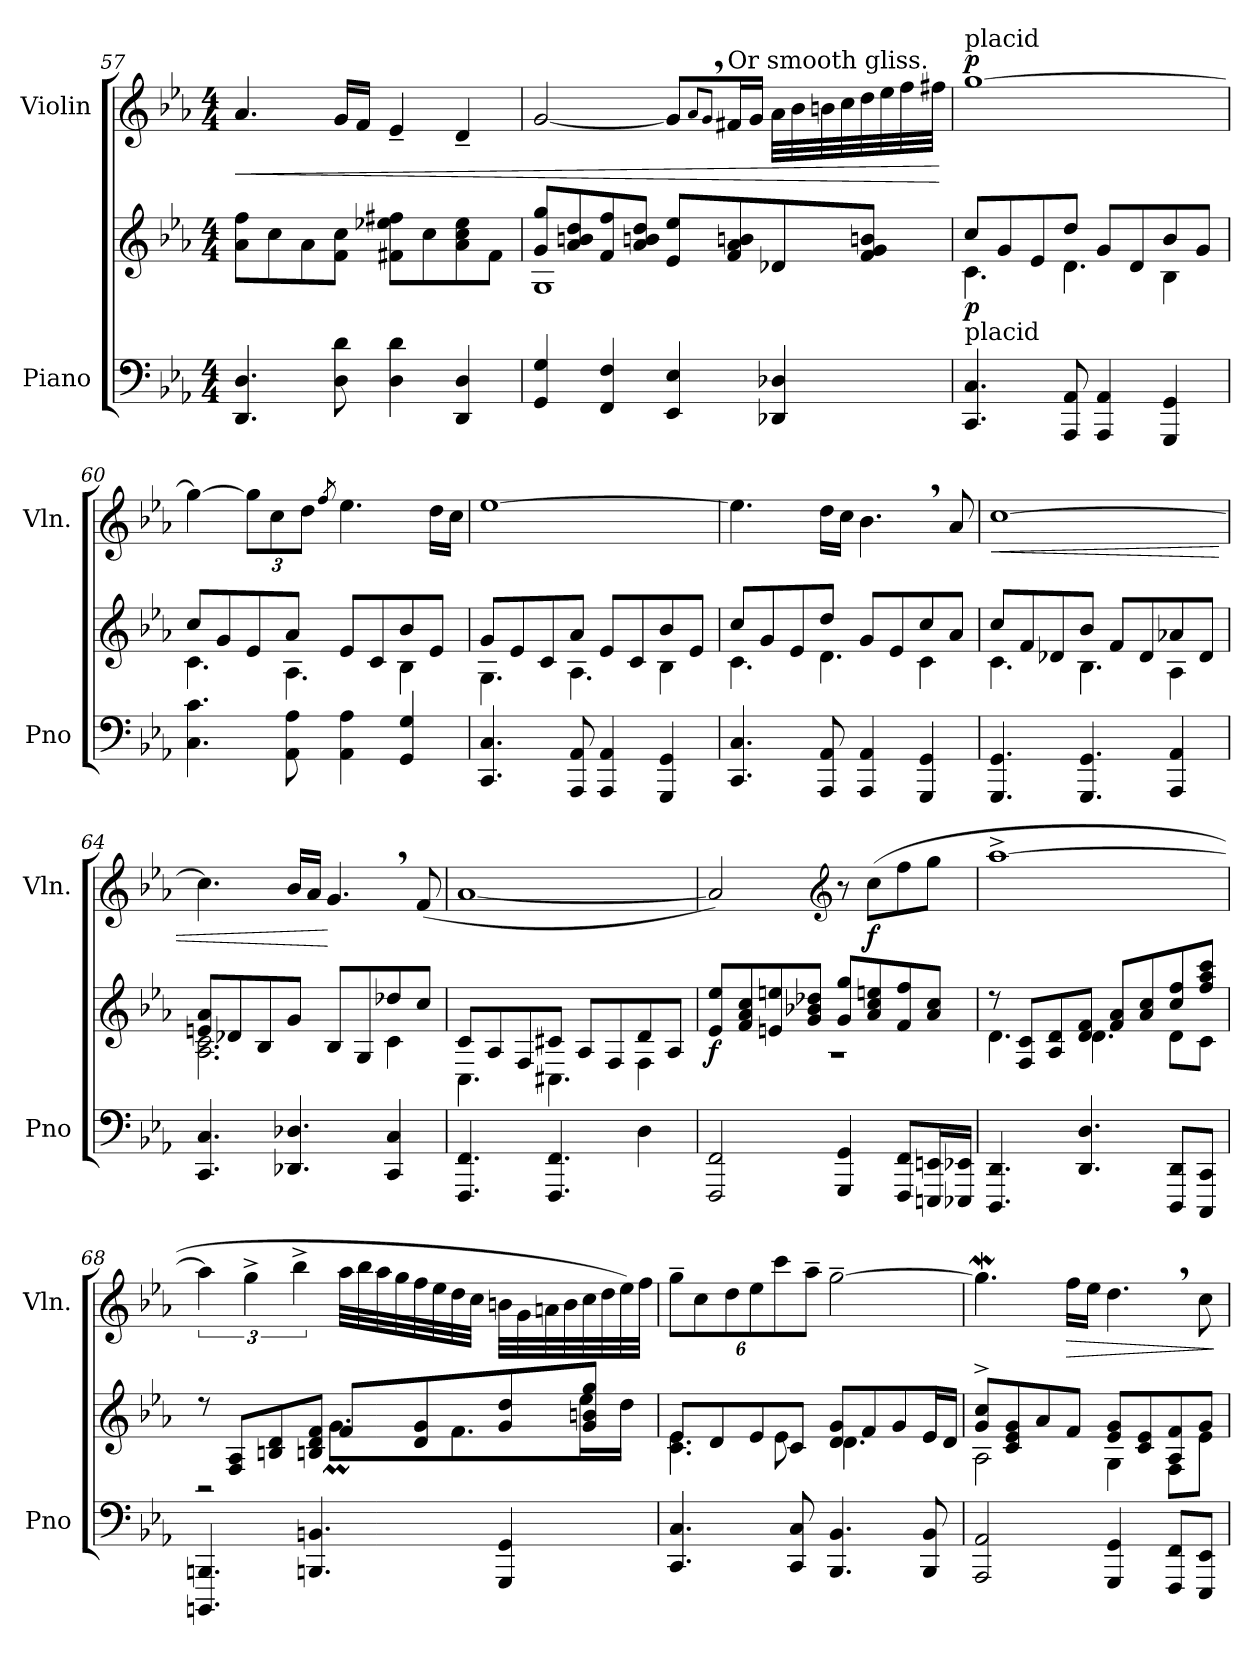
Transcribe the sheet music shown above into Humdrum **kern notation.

**kern	**kern	**dynam	**kern	**dynam
*part2	*part2	*part2	*part1	*part1
*staff3	*staff2	*staff2/3	*staff1	*staff1
*I"Piano	*	*	*I"Violin	*
*I'Pno	*	*	*I'Vln.	*
*clefF4	*clefG2	*	*clefG2	*
*k[b-e-a-]	*k[b-e-a-]	*	*k[b-e-a-]	*
*M4/4	*M4/4	*	*M4/4	*
=57	=57	=57	=57	=57
!	!	!	!	!LO:HP:b
4.DD/ 4.D/	8a-\ 8ff\L	.	4.a-/	<
.	8cc\	.	.	.
.	8a-\	.	.	.
8D\ 8d\	8f\ 8cc\J	.	16g/LL	.
.	.	.	16f/JJ	.
4D\ 4d\	8f#X\ 8ee-X\ 8ff#X\L	.	4e-~/	.
.	8cc\	.	.	.
4DD/ 4D/	8a-\ 8cc\ 8ee-\	.	4d~/	.
.	8f#\J	.	.	.
!!LO:LB:g=z
=58	=58	=58	=58	=58
*	*^	*	*	*
4GG/ 4G/	8g/ 8gg/L	1G	.	[2g/	.
.	8a-/ 8bn/ 8dd/	.	.	.	.
4FF/ 4F/	8f/ 8ff/	.	.	.	.
.	8a-/ 8bn/ 8dd/J	.	.	.	.
4EE-/ 4E-/	8e-/ 8ee-/L	.	.	8g,/L]	.
.	.	.	.	8qa-/L	.
.	.	.	.	8qg/J	.
!	!	!	!	!LO:TX:a:t=Or smooth gliss.	!
.	8f/ 8a-/ 8bn/	.	.	16f#X/L	.
.	.	.	.	16g/JJ	.
4DD-X/ 4D-X/	8d-X/	.	.	32a-\LLL	.
.	.	.	.	32b-\	.
.	.	.	.	32bn\	.
.	.	.	.	32cc\	.
.	8f/ 8g/ 8bn/J	.	.	32dd\	.
.	.	.	.	32ee-\	.
.	.	.	.	32ff\	.
.	.	.	.	32ff#X\JJJ	.
*	*v	*v	*	*	*
.	.	.	.	[
=59	=59	=59	=59	=59
*	*^	*	*	*
!	!	!	!	!LO:TX:a:t=placid	!
!	!LO:TX:b:t=placid	!	!	!	!
!	!	!	!LO:DY:b	!	!LO:DY:a
4.CC/ 4.C/	8cc/L	4.c\	p	[1gg	p
.	8g/	.	.	.	.
.	8e-/	.	.	.	.
8AAA-/ 8AA-/	8dd/J	4.d\	.	.	.
4AAA-/ 4AA-/	8g/L	.	.	.	.
.	8d/	.	.	.	.
4GGG/ 4GG/	8b-/	4B-\	.	.	.
.	8g/J	.	.	.	.
=60	=60	=60	=60	=60	=60
4.C\ 4.c\	8cc/L	4.c\	.	4gg\_	.
.	8g/	.	.	.	.
*	*	*	*	*Xbrackettup	*
.	8e-/	.	.	12gg\L]	.
.	.	.	.	12cc\	.
8AA-\ 8A-\	8a-/J	4.A-\	.	.	.
.	.	.	.	12dd\J	.
.	.	.	.	8qff/	.
4AA-\ 4A-\	8e-/L	.	.	4.ee-\	.
.	8c/	.	.	.	.
4GG/ 4G/	8b-/	4B-\	.	.	.
.	8e-/J	.	.	16dd\LL	.
.	.	.	.	16cc\JJ	.
=61	=61	=61	=61	=61	=61
4.CC/ 4.C/	8g/L	4.G\	.	[1ee-	.
.	8e-/	.	.	.	.
.	8c/	.	.	.	.
8AAA-/ 8AA-/	8a-/J	4.A-\	.	.	.
4AAA-/ 4AA-/	8e-/L	.	.	.	.
.	8c/	.	.	.	.
4GGG/ 4GG/	8b-/	4B-\	.	.	.
.	8e-/J	.	.	.	.
!!LO:LB:g=z
=62	=62	=62	=62	=62	=62
4.CC/ 4.C/	8cc/L	4.c\	.	4.ee-\]	.
.	8g/	.	.	.	.
.	8e-/	.	.	.	.
8AAA-/ 8AA-/	8dd/J	4.d\	.	16dd\LL	.
.	.	.	.	16cc\JJ	.
4AAA-/ 4AA-/	8g/L	.	.	4.b-,\	.
.	8e-/	.	.	.	.
4GGG/ 4GG/	8cc/	4c\	.	.	.
.	8a-/J	.	.	8a-/	.
=63	=63	=63	=63	=63	=63
!	!	!	!	!	!LO:HP:b
4.GGG/ 4.GG/	8cc/L	4.c\	.	[1cc	<
.	8f/	.	.	.	.
.	8d-X/	.	.	.	.
4.GGG/ 4.GG/	8b-/J	4.B-\	.	.	.
.	8f/L	.	.	.	.
.	8d-/	.	.	.	.
4AAA-/ 4AA-/	8a-X/	4A-\	.	.	.
.	8d-/J	.	.	.	.
=64	=64	=64	=64	=64	=64
4.CC/ 4.C/	8en/ 8a-/L	2.A-\ 2.c\	.	4.cc\]	.
.	8d-X/	.	.	.	.
.	8B-/	.	.	.	.
4.DD-X/ 4.D-X/	8g/J	.	.	16b-/LL	.
.	.	.	.	16a-/JJ	.
.	8B-/L	.	.	4.g,/	[
.	8G/	.	.	.	.
4CC/ 4C/	8dd-X/	4c\	.	.	.
.	8cc/J	.	.	(>8f/	.
=65	=65	=65	=65	=65	=65
4.FFF/ 4.FF/	8c/L	4.C\	.	[1a-	.
.	8A-/	.	.	.	.
.	8F/	.	.	.	.
4.FFF/ 4.FF/	8c#X/J	4.C#X\	.	.	.
.	8A-/L	.	.	.	.
.	8F/	.	.	.	.
4D\	8d/	4F\	.	.	.
.	8A-/J	.	.	.	.
!!LO:PB:g=z
=66	=66	=66	=66	=66	=66
!	!	!	!LO:DY:b	!	!
2FFF/ 2FF/	8e-/ 8ee-/L	1r	f	2a-/])	.
.	8f/ 8a-/ 8cc/	.	.	.	.
.	8en/ 8een/	.	.	.	.
.	8g/ 8b-X/ 8dd-X/J	.	.	.	.
*	*	*	*	*clefG2	*
4GGG/ 4GG/	8g/ 8gg/L	.	.	8r	.
!	!	!	!	!	!LO:DY:b
.	8a-/ 8cc/ 8een/	.	.	(>8cc\L	f
8FFF/ 8FF/L	8f/ 8ff/	.	.	8ff\	.
16EEEn/ 16EEn/L	8a-/ 8cc/J	.	.	8gg\J	.
16EEE-X/ 16EE-X/JJ	.	.	.	.	.
=67	=67	=67	=67	=67	=67
4.DDD/ 4.DD/	8r	4.d\	.	[1aa-^	.
.	8F/ 8c/L	.	.	.	.
.	8A-/ 8d/	.	.	.	.
4.DD/ 4.D/	8d/ 8f/J	4.d\	.	.	.
.	8f/ 8a-/L	.	.	.	.
.	8a-/ 8cc/	.	.	.	.
8DDD/ 8DD/L	8cc/ 8ff/	8d\L	.	.	.
8CCC/ 8CC/J	8ff/ 8aa-/ 8ccc/J	8c\J	.	.	.
=68	=68	=68	=68	=68	=68
*	*	*	*	*brackettup	*
4.BBBBn/ 4.BBBn/	8r	2r	.	6aa-\]	.
.	8F/ 8A-/L	.	.	.	.
.	.	.	.	6gg^\	.
.	8Bn/ 8d/	.	.	.	.
.	.	.	.	6bb-^\	.
4.BBBn/ 4.BBn/	8Bn/ 8d/ 8f/J	.	.	.	.
.	8f/L	8.gm\L	.	32aa-\LLL	.
.	.	.	.	32bb-\	.
.	.	.	.	32aa-\	.
.	.	.	.	32gg\	.
.	8d/ 8g/	.	.	32ff\	.
.	.	.	.	32ee-\	.
.	.	8.f\	.	32dd\	.
.	.	.	.	32cc\JJJ	.
4GGG/ 4GG/	8g/ 8dd/	.	.	32bn\LLL	.
.	.	.	.	32g\	.
.	.	.	.	32an\	.
.	.	.	.	32b\	.
.	8g/ 8bn/ 8gg/J	16ee-\L	.	32cc\	.
.	.	.	.	32dd\	.
.	.	16dd\JJ	.	32ee-\)	.
.	.	.	.	32ff\JJJ	.
!!LO:LB:g=z
=69	=69	=69	=69	=69	=69
*	*	*^	*	*	*
*	*	*	*	*	*Xbrackettup	*
4.CC/ 4.C/	8e-/L	4.c\ 4.e-\	2..ryy	.	12gg~\L	.
.	.	.	.	.	12cc\	.
.	8d/	.	.	.	.	.
.	.	.	.	.	12dd\	.
.	8e-/	.	.	.	12ee-\	.
.	.	.	.	.	12ccc\	.
8CC/ 8C/	8c/J	8e-\	.	.	.	.
.	.	.	.	.	12aa-~\J	.
4.BBB-/ 4.BB-/	8d/ 8g/L	4.d\	.	.	[2gg~\	.
.	8f/	.	.	.	.	.
.	8g/	.	.	.	.	.
8BBB-/ 8BB-/	8e-/J	8ryy	16e-/LL	.	.	.
.	.	.	16d/JJ	.	.	.
*	*	*v	*v	*	*	*
=70	=70	=70	=70	=70	=70
2AAA-/ 2AA-/	8g/^ 8cc/^L	2A-\	.	4.ggW\]	.
.	8c/ 8e-/ 8g/	.	.	.	.
.	8a-/	.	.	.	.
!	!	!	!	!	!LO:HP:b
.	8f/J	.	.	16ff\LL	>
.	.	.	.	16ee-\JJ	.
4GGG/ 4GG/	8e-/ 8g/L	4G\	.	4.dd,\	.
.	8c/ 8e-/	.	.	.	.
8FFF/ 8FF/L	8A-/ 8f/	8F\L	.	.	.
8EEE-/ 8EE-/J	8g/J	8e-\J	.	8cc\	.
*	*v	*v	*	*	*
.	.	.	.	]
=	=	=	=	=
*-	*-	*-	*-	*-
